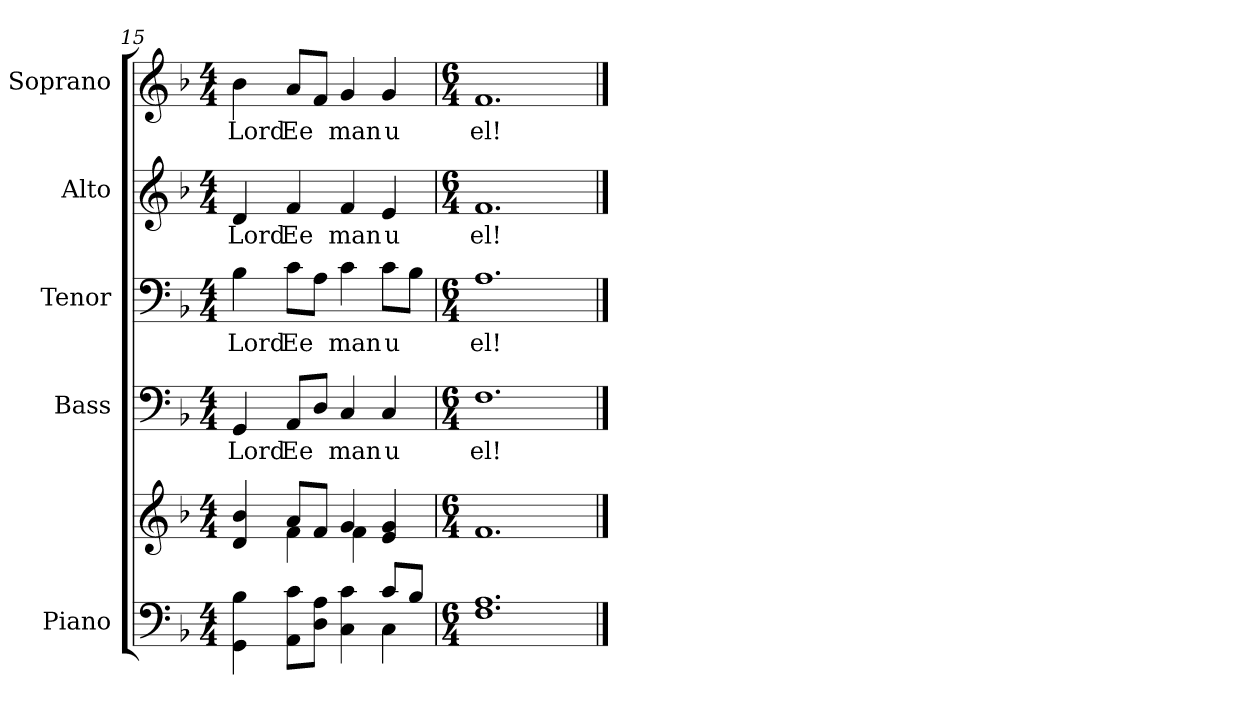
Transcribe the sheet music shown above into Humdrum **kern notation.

**kern	**kern	**kern	**text	**kern	**text	**kern	**text	**kern	**text
*part5	*part5	*part4	*part4	*part3	*part3	*part2	*part2	*part1	*part1
*staff6	*staff5	*staff4	*staff4	*staff3	*staff3	*staff2	*staff2	*staff1	*staff1
*I"Piano	*	*I"Bass	*	*I"Tenor	*	*I"Alto	*	*I"Soprano	*
*I'Pno.	*	*I'B.	*	*I'T.	*	*I'A.	*	*I'S.	*
!!LO:PB:g=z
*clefF4	*clefG2	*clefF4	*	*clefF4	*	*clefG2	*	*clefG2	*
*k[b-]	*k[b-]	*k[b-]	*	*k[b-]	*	*k[b-]	*	*k[b-]	*
*F:	*F:	*F:	*	*F:	*	*F:	*	*F:	*
*M4/4	*M4/4	*M4/4	*	*M4/4	*	*M4/4	*	*M4/4	*
=15	=15	=15	=15	=15	=15	=15	=15	=15	=15
*^	*^	*	*	*	*	*	*	*	*
!	!	!	!	!	!LO:LY:b:color=#000000	!	!	!	!	!	!
!	!	!	!	!	!	!	!LO:LY:b:color=#000000	!	!	!	!
!	!	!	!	!	!	!	!	!	!LO:LY:b:color=#000000	!	!
!	!	!	!	!	!	!	!	!	!	!	!LO:LY:b:color=#000000
4GGi\ 4B-i	2ryy	4di/ 4b-i	4ryy	4GGi/	Lord	4B-i\	Lord	4di/	Lord	4b-i\	Lord
!	!	!	!	!	!LO:LY:b:color=#000000	!	!	!	!	!	!
!	!	!	!	!	!	!	!LO:LY:b:color=#000000	!	!	!	!
!	!	!	!	!	!	!	!	!	!LO:LY:b:color=#000000	!	!
!	!	!	!	!	!	!	!	!	!	!	!LO:LY:b:color=#000000
8AAi\ 8ciL	.	8ai/L	4fi\	8AAi/L	Ee	8ci\L	Ee	4fi/	Ee	8ai/L	Ee
8Di\ 8AiJ	.	8fi/J	.	8Di/J	.	8Ai\J	.	.	.	8fi/J	.
!	!	!	!	!	!LO:LY:b:color=#000000	!	!	!	!	!	!
!	!	!	!	!	!	!	!LO:LY:b:color=#000000	!	!	!	!
!	!	!	!	!	!	!	!	!	!LO:LY:b:color=#000000	!	!
!	!	!	!	!	!	!	!	!	!	!	!LO:LY:b:color=#000000
4Ci\ 4ci	4ryy	4gi/	4fi\	4Ci/	man	4ci\	man	4fi/	man	4gi/	man
!	!	!	!	!	!LO:LY:b:color=#000000	!	!	!	!	!	!
!	!	!	!	!	!	!	!LO:LY:b:color=#000000	!	!	!	!
!	!	!	!	!	!	!	!	!	!LO:LY:b:color=#000000	!	!
!	!	!	!	!	!	!	!	!	!	!	!LO:LY:b:color=#000000
8ci/L	4Ci\	4ei/ 4gi	4ryy	4Ci/	u	8ci\L	u	4ei/	u	4gi/	u
8B-i/J	.	.	.	.	.	8B-i\J	.	.	.	.	.
*v	*v	*	*	*	*	*	*	*	*	*	*
*	*v	*v	*	*	*	*	*	*	*	*
=16	=16	=16	=16	=16	=16	=16	=16	=16	=16
*M6/4	*M6/4	*M6/4	*	*M6/4	*	*M6/4	*	*M6/4	*
!	!	!	!LO:LY:b:color=#000000	!	!	!	!	!	!
!	!	!	!	!	!LO:LY:b:color=#000000	!	!	!	!
!	!	!	!	!	!	!	!LO:LY:b:color=#000000	!	!
!	!	!	!	!	!	!	!	!	!LO:LY:b:color=#000000
1.Fi 1.Ai	1.fi	1.Fi	el!	1.Ai	el!	1.fi	el!	1.fi	el!
==	==	==	==	==	==	==	==	==	==
*-	*-	*-	*-	*-	*-	*-	*-	*-	*-
